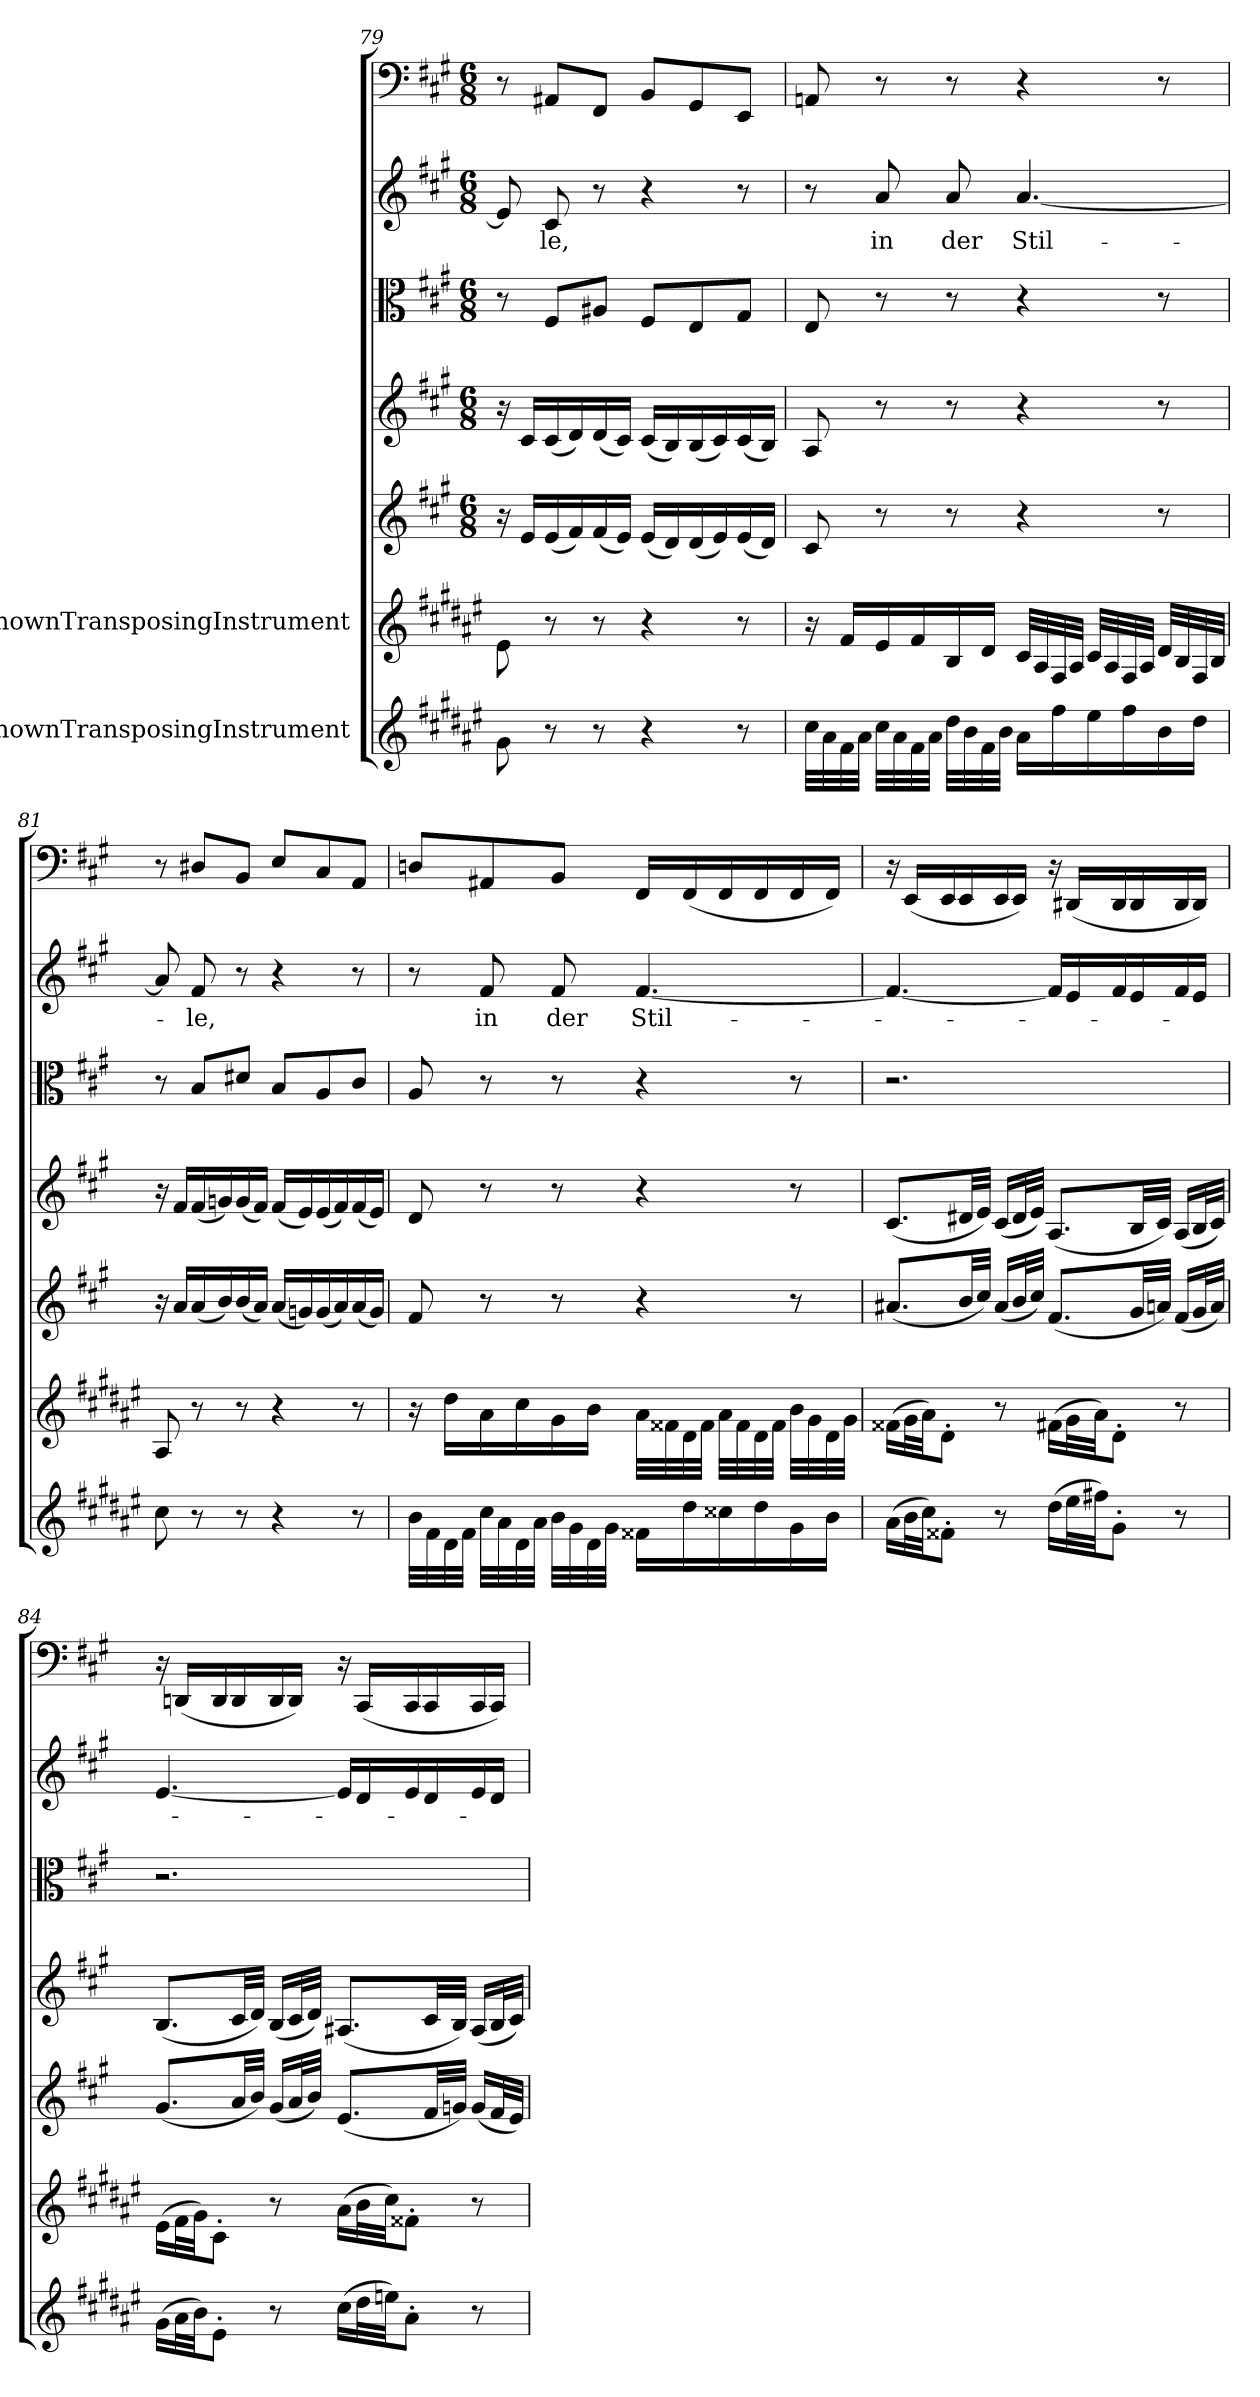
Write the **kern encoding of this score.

**kern	**kern	**kern	**kern	**kern	**kern	**text	**kern
*part7	*part6	*part5	*part4	*part3	*part2	*part2	*part1
*staff7	*staff6	*staff5	*staff4	*staff3	*staff2	*staff2	*staff1
*I"UnknownTransposingInstrument	*I"UnknownTransposingInstrument	*	*	*	*	*	*
*clefG2	*clefG2	*clefG2	*clefG2	*clefC3	*clefG2	*	*clefF4
*ITrd-2c-3	*ITrd-2c-3	*	*	*	*	*	*
*k[f#c#g#]	*k[f#c#g#]	*k[f#c#g#]	*k[f#c#g#]	*k[f#c#g#]	*k[f#c#g#]	*	*k[f#c#g#]
*	*	*M6/8	*M6/8	*M6/8	*M6/8	*	*M6/8
=79	=79	=79	=79	=79	=79	=79	=79
8b\	8g#\	16r	16r	8r	8e/]	.	8r
.	.	16e/LL	16c#/LL	.	.	.	.
8r	8r	(16e/	(16c#/	8F#/L	8c#/	-le,	8AA#X/L
.	.	16f#/)	16d/)	.	.	.	.
8r	8r	(16f#/	(16d/	8A#X/J	8r	.	8FF#/J
.	.	16e/JJ)	16c#/JJ)	.	.	.	.
4r	4r	(16e/LL	(16c#/LL	8F#/L	4r	.	8BB/L
.	.	16d/)	16B/)	.	.	.	.
.	.	(16d/	(16B/	8E/	.	.	8GG#/
.	.	16e/)	16c#/)	.	.	.	.
8r	8r	(16e/	(16c#/	8G#/J	8r	.	8EE/J
.	.	16d/JJ)	16B/JJ)	.	.	.	.
=80	=80	=80	=80	=80	=80	=80	=80
32ee\LLL	16r	8c#/	8A/	8E/	8r	.	8AAn/
32cc#\	.	.	.	.	.	.	.
32a\	16a/LL	.	.	.	.	.	.
32cc#\JJJ	.	.	.	.	.	.	.
32ee\LLL	16g#/	8r	8r	8r	8a/	in	8r
32cc#\	.	.	.	.	.	.	.
32a\	16a/	.	.	.	.	.	.
32cc#\JJJ	.	.	.	.	.	.	.
32ff#\LLL	16d/	8r	8r	8r	8a/	der	8r
32dd\	.	.	.	.	.	.	.
32a\	16f#/JJ	.	.	.	.	.	.
32dd\JJJ	.	.	.	.	.	.	.
16cc#\LL	32e/LLL	4r	4r	4r	[4.a/	Stil-	4r
.	32c#/	.	.	.	.	.	.
16aa\	32A/	.	.	.	.	.	.
.	32c#/JJJ	.	.	.	.	.	.
16gg#\	32e/LLL	.	.	.	.	.	.
.	32c#/	.	.	.	.	.	.
16aa\	32A/	.	.	.	.	.	.
.	32c#/JJJ	.	.	.	.	.	.
16dd\	32f#/LLL	8r	8r	8r	.	.	8r
.	32d/	.	.	.	.	.	.
16ff#\JJ	32A/	.	.	.	.	.	.
.	32d/JJJ	.	.	.	.	.	.
=81	=81	=81	=81	=81	=81	=81	=81
8ee\	8c#/	16r	16r	8r	8a/]	.	8r
.	.	16a/LL	16f#/LL	.	.	.	.
8r	8r	(16a/	(16f#/	8B/L	8f#/	-le,	8D#X/L
.	.	16b/)	16gn/)	.	.	.	.
8r	8r	(16b/	(16g/	8d#X/J	8r	.	8BB/J
.	.	16a/JJ)	16f#/JJ)	.	.	.	.
4r	4r	(16a/LL	(16f#/LL	8B/L	4r	.	8E/L
.	.	16gn/)	16e/)	.	.	.	.
.	.	(16g/	(16e/	8A/	.	.	8C#/
.	.	16a/)	16f#/)	.	.	.	.
8r	8r	(16a/	(16f#/	8c#/J	8r	.	8AA/J
.	.	16g/JJ)	16e/JJ)	.	.	.	.
=82	=82	=82	=82	=82	=82	=82	=82
32dd\LLL	16r	8f#/	8d/	8A/	8r	.	8Dn/L
32a\	.	.	.	.	.	.	.
32f#\	16ff#\LL	.	.	.	.	.	.
32a\JJJ	.	.	.	.	.	.	.
32ee\LLL	16cc#\	8r	8r	8r	8f#/	in	8AA#X/
32cc#\	.	.	.	.	.	.	.
32f#\	16ee\	.	.	.	.	.	.
32cc#\JJJ	.	.	.	.	.	.	.
32dd\LLL	16b\	8r	8r	8r	8f#/	der	8BB/J
32b\	.	.	.	.	.	.	.
32f#\	16dd\JJ	.	.	.	.	.	.
32b\JJJ	.	.	.	.	.	.	.
16a#X\LL	32cc#\LLL	4r	4r	4r	[4.f#/	Stil-	16FF#/LL
.	32a#X\	.	.	.	.	.	.
16ff#\	32f#\	.	.	.	.	.	(16FF#/
.	32a#\JJJ	.	.	.	.	.	.
16ee#X\	32cc#\LLL	.	.	.	.	.	16FF#/
.	32a#\	.	.	.	.	.	.
16ff#\	32f#\	.	.	.	.	.	16FF#/
.	32a#\JJJ	.	.	.	.	.	.
16b\	32dd\LLL	8r	8r	8r	.	.	16FF#/
.	32b\	.	.	.	.	.	.
16dd\JJ	32f#\	.	.	.	.	.	16FF#/JJ)
.	32b\JJJ	.	.	.	.	.	.
=83	=83	=83	=83	=83	=83	=83	=83
(16cc#\LL	(16a#X\LL	(8.a#X/L	(8.c#/L	2.r	4.f#/_	.	16r
32dd\L	32b\L	.	.	.	.	.	(16EE/LL
32ee\JJ)	32cc#\JJ)	.	.	.	.	.	.
8a#X'\J	8f#'\J	.	.	.	.	.	16EE/
.	.	32b/LL	32d#X/LL	.	.	.	16EE/
.	.	32cc#/JJJ)	32e/JJJ)	.	.	.	.
8r	8r	(16a#/LL	(16c#/LL	.	.	.	16EE/
.	.	32b/L	32d#/L	.	.	.	16EE/JJ)
.	.	32cc#/JJJ)	32e/JJJ)	.	.	.	.
(16ff#\LL	(16an\LL	(8.f#/L	(8.A/L	.	16f#/LL]	.	16r
32gg#\L	32b\L	.	.	.	16e/	.	(16DD#X/LL
32aan\JJ)	32cc#\JJ)	.	.	.	.	.	.
8b'\J	8f#'\J	.	.	.	16f#/	.	16DD#/
.	.	32g#/LL	32B/LL	.	16e/	.	16DD#/
.	.	32an/JJJ)	32c#/JJJ)	.	.	.	.
8r	8r	(16f#/LL	(16A/LL	.	16f#/	.	16DD#/
.	.	32g#/L	32B/L	.	16e/JJ	.	16DD#/JJ)
.	.	32a/JJJ)	32c#/JJJ)	.	.	.	.
=84	=84	=84	=84	=84	=84	=84	=84
(16b\LL	(16g#\LL	(8.g#/L	(8.B/L	2.r	[4.e/	.	16r
32cc#\L	32a\L	.	.	.	.	.	(16DDn/LL
32dd\JJ)	32b\JJ)	.	.	.	.	.	.
8g#'\J	8e'\J	.	.	.	.	.	16DD/
.	.	32a/LL	32c#/LL	.	.	.	16DD/
.	.	32b/JJJ)	32d/JJJ)	.	.	.	.
8r	8r	(16g#/LL	(16B/LL	.	.	.	16DD/
.	.	32a/L	32c#/L	.	.	.	16DD/JJ)
.	.	32b/JJJ)	32d/JJJ)	.	.	.	.
(16ee\LL	(16cc#\LL	(8.e/L	(8.A#X/L	.	16e/LL]	.	16r
32ff#\L	32dd\L	.	.	.	16d/	.	(16CC#/LL
32ggn\JJ)	32ee\JJ)	.	.	.	.	.	.
8cc#'\J	8a#X'\J	.	.	.	16e/	.	16CC#/
.	.	32f#/LL	32c#/LL	.	16d/	.	16CC#/
.	.	32gn/JJJ)	32B/JJJ)	.	.	.	.
8r	8r	(16g/LL	(16A#/LL	.	16e/	.	16CC#/
.	.	32f#/L	32B/L	.	16d/JJ	.	16CC#/JJ)
.	.	32e/JJJ)	32c#/JJJ)	.	.	.	.
=	=	=	=	=	=	=	=
*-	*-	*-	*-	*-	*-	*-	*-
